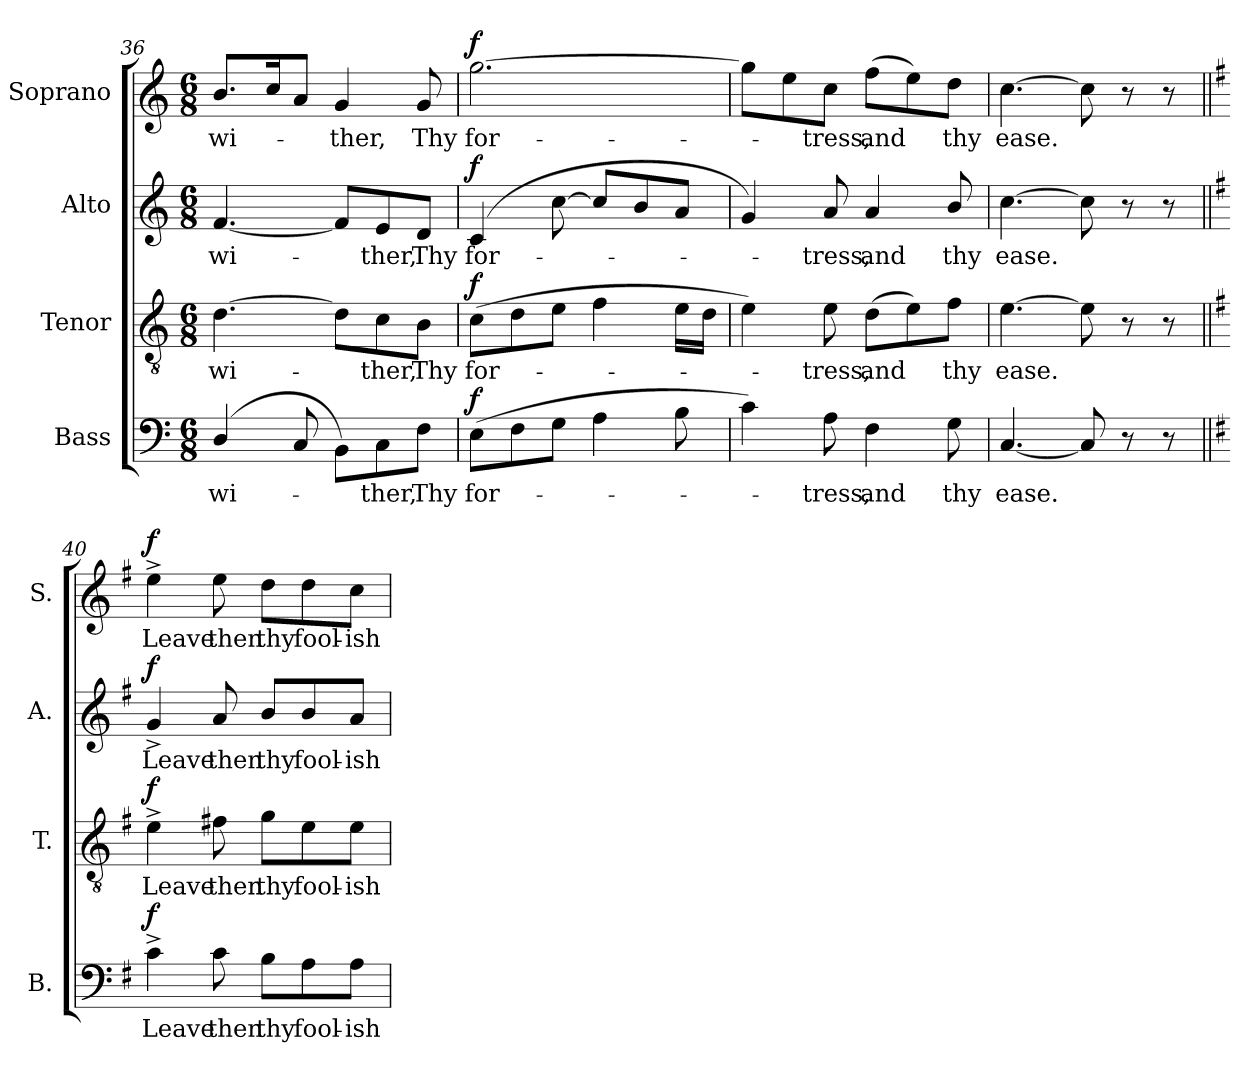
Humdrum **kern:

**kern	**text	**dynam	**kern	**text	**dynam	**kern	**text	**dynam	**kern	**text	**dynam
*part4	*part4	*part4	*part3	*part3	*part3	*part2	*part2	*part2	*part1	*part1	*part1
*staff4	*staff4	*staff4	*staff3	*staff3	*staff3	*staff2	*staff2	*staff2	*staff1	*staff1	*staff1
*I"Bass	*	*	*I"Tenor	*	*	*I"Alto	*	*	*I"Soprano	*	*
*I'B.	*	*	*I'T.	*	*	*I'A.	*	*	*I'S.	*	*
*clefF4	*	*	*clefGv2	*	*	*clefG2	*	*	*clefG2	*	*
*	*	*	*ITrd7c12	*	*	*	*	*	*	*	*
*k[]	*	*	*k[]	*	*	*k[]	*	*	*k[]	*	*
*C:	*	*	*C:	*	*	*C:	*	*	*C:	*	*
*M6/8	*	*	*M6/8	*	*	*M6/8	*	*	*M6/8	*	*
=36	=36	=36	=36	=36	=36	=36	=36	=36	=36	=36	=36
!	!LO:LY:b:color=#000000	!	!	!	!	!	!	!	!	!	!
!	!	!	!	!LO:LY:b:color=#000000	!	!	!	!	!	!	!
!	!	!	!	!	!	!	!LO:LY:b:color=#000000	!	!	!	!
!	!	!	!	!	!	!	!	!	!	!LO:LY:b:color=#000000	!
(4Di/	wi-	.	[4.Di\	wi-	.	[4.fi/	wi-	.	8.bi/L	wi-	.
.	.	.	.	.	.	.	.	.	16cci/K	.	.
8Ci/	.	.	.	.	.	.	.	.	8ai/J	.	.
!	!	!	!	!	!	!	!	!	!	!LO:LY:b:color=#000000	!
8BBi\L)	.	.	8Di\L]	.	.	8fi/L]	.	.	4gi/	-ther,	.
!	!LO:LY:b:color=#000000	!	!	!	!	!	!	!	!	!	!
!	!	!	!	!LO:LY:b:color=#000000	!	!	!	!	!	!	!
!	!	!	!	!	!	!	!LO:LY:b:color=#000000	!	!	!	!
8Ci\	-ther,	.	8Ci\	-ther,	.	8ei/	-ther,	.	.	.	.
!	!LO:LY:b:color=#000000	!	!	!	!	!	!	!	!	!	!
!	!	!	!	!LO:LY:b:color=#000000	!	!	!	!	!	!	!
!	!	!	!	!	!	!	!LO:LY:b:color=#000000	!	!	!	!
!	!	!	!	!	!	!	!	!	!	!LO:LY:b:color=#000000	!
8Fi\J	Thy	.	8BBi\J	Thy	.	8di/J	Thy	.	8gi/	Thy	.
=37	=37	=37	=37	=37	=37	=37	=37	=37	=37	=37	=37
!	!LO:LY:b:color=#000000	!	!	!	!	!	!	!	!	!	!
!	!	!	!	!LO:LY:b:color=#000000	!	!	!	!	!	!	!
!	!	!	!	!	!	!	!LO:LY:b:color=#000000	!	!	!	!
!	!	!	!	!	!	!	!	!	!	!LO:LY:b:color=#000000	!
(8Ei\L	for-	f	(8Ci\L	for-	f	(4ci/	for-	f	[2.ggi\	for-	f
8Fi\	.	.	8Di\	.	.	.	.	.	.	.	.
8Gi\J	.	.	8Ei\J	.	.	[8cci\	.	.	.	.	.
4Ai\	.	.	4Fi\	.	.	8cci/L]	.	.	.	.	.
.	.	.	.	.	.	8bi/	.	.	.	.	.
8Bi\	.	.	16Ei\LL	.	.	8ai/J	.	.	.	.	.
.	.	.	16Di\JJ	.	.	.	.	.	.	.	.
=38	=38	=38	=38	=38	=38	=38	=38	=38	=38	=38	=38
4ci\)	.	.	4Ei\)	.	.	4gi/)	.	.	8ggi\L]	.	.
.	.	.	.	.	.	.	.	.	8eei\	.	.
!	!LO:LY:b:color=#000000	!	!	!	!	!	!	!	!	!	!
!	!	!	!	!LO:LY:b:color=#000000	!	!	!	!	!	!	!
!	!	!	!	!	!	!	!LO:LY:b:color=#000000	!	!	!	!
!	!	!	!	!	!	!	!	!	!	!LO:LY:b:color=#000000	!
8Ai\	-tress,	.	8Ei\	-tress,	.	8ai/	-tress,	.	8cci\J	-tress,	.
!	!LO:LY:b:color=#000000	!	!	!	!	!	!	!	!	!	!
!	!	!	!	!LO:LY:b:color=#000000	!	!	!	!	!	!	!
!	!	!	!	!	!	!	!LO:LY:b:color=#000000	!	!	!	!
!	!	!	!	!	!	!	!	!	!	!LO:LY:b:color=#000000	!
4Fi\	and	.	(8Di\L	and	.	4ai/	and	.	(8ffi\L	and	.
.	.	.	8Ei\)	.	.	.	.	.	8eei\)	.	.
!	!LO:LY:b:color=#000000	!	!	!	!	!	!	!	!	!	!
!	!	!	!	!LO:LY:b:color=#000000	!	!	!	!	!	!	!
!	!	!	!	!	!	!	!LO:LY:b:color=#000000	!	!	!	!
!	!	!	!	!	!	!	!	!	!	!LO:LY:b:color=#000000	!
8Gi\	thy	.	8Fi\J	thy	.	8bi/	thy	.	8ddi\J	thy	.
=39	=39	=39	=39	=39	=39	=39	=39	=39	=39	=39	=39
!	!LO:LY:b:color=#000000	!	!	!	!	!	!	!	!	!	!
!	!	!	!	!LO:LY:b:color=#000000	!	!	!	!	!	!	!
!	!	!	!	!	!	!	!LO:LY:b:color=#000000	!	!	!	!
!	!	!	!	!	!	!	!	!	!	!LO:LY:b:color=#000000	!
[4.Ci/	ease.	.	[4.Ei\	ease.	.	[4.cci\	ease.	.	[4.cci\	ease.	.
8Ci/]	.	.	8Ei\]	.	.	8cci\]	.	.	8cci\]	.	.
8r	.	.	8r	.	.	8r	.	.	8r	.	.
8r	.	.	8r	.	.	8r	.	.	8r	.	.
!!LO:PB:g=z
=40||	=40||	=40||	=40||	=40||	=40||	=40||	=40||	=40||	=40||	=40||	=40||
*k[f#]	*	*	*k[f#]	*	*	*k[f#]	*	*	*k[f#]	*	*
*G:	*	*	*G:	*	*	*G:	*	*	*G:	*	*
!	!LO:LY:b:color=#000000	!	!	!	!	!	!	!	!	!	!
!	!	!	!	!LO:LY:b:color=#000000	!	!	!	!	!	!	!
!	!	!	!	!	!	!	!LO:LY:b:color=#000000	!	!	!	!
*	*	*	*	*	*	*	*	*	*MM90	*	*
!	!	!	!	!	!	!	!	!	!	!LO:LY:b:color=#000000	!
4c^i\	Leave	f	4E^i\	Leave	f	4g^i/	Leave	f	4ee^i\	Leave	f
!	!LO:LY:b:color=#000000	!	!	!	!	!	!	!	!	!	!
!	!	!	!	!LO:LY:b:color=#000000	!	!	!	!	!	!	!
!	!	!	!	!	!	!	!LO:LY:b:color=#000000	!	!	!	!
!	!	!	!	!	!	!	!	!	!	!LO:LY:b:color=#000000	!
8ci\	then	.	8F#Xi\	then	.	8ai/	then	.	8eei\	then	.
!	!LO:LY:b:color=#000000	!	!	!	!	!	!	!	!	!	!
!	!	!	!	!LO:LY:b:color=#000000	!	!	!	!	!	!	!
!	!	!	!	!	!	!	!LO:LY:b:color=#000000	!	!	!	!
!	!	!	!	!	!	!	!	!	!	!LO:LY:b:color=#000000	!
8Bi\L	thy	.	8Gi\L	thy	.	8bi/L	thy	.	8ddi\L	thy	.
!	!LO:LY:b:color=#000000	!	!	!	!	!	!	!	!	!	!
!	!	!	!	!LO:LY:b:color=#000000	!	!	!	!	!	!	!
!	!	!	!	!	!	!	!LO:LY:b:color=#000000	!	!	!	!
!	!	!	!	!	!	!	!	!	!	!LO:LY:b:color=#000000	!
8Ai\	fool-	.	8Ei\	fool-	.	8bi/	fool-	.	8ddi\	fool-	.
!	!LO:LY:b:color=#000000	!	!	!	!	!	!	!	!	!	!
!	!	!	!	!LO:LY:b:color=#000000	!	!	!	!	!	!	!
!	!	!	!	!	!	!	!LO:LY:b:color=#000000	!	!	!	!
!	!	!	!	!	!	!	!	!	!	!LO:LY:b:color=#000000	!
8Ai\J	-ish	.	8Ei\J	-ish	.	8ai/J	-ish	.	8cci\J	-ish	.
=	=	=	=	=	=	=	=	=	=	=	=
*-	*-	*-	*-	*-	*-	*-	*-	*-	*-	*-	*-
